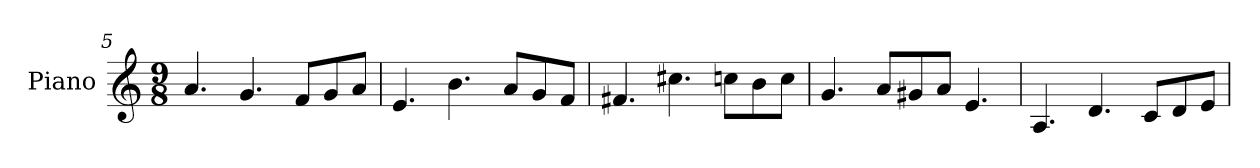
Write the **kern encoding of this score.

**kern
*part1
*staff1
*I"Piano
*I'Pno.
*clefG2
*k[]
*M9/8
=5
4.a/
4.g/
8f/L
8g/
8a/J
=6
4.e/
4.b\
8a/L
8g/
8f/J
!!LO:LB:g=z
=7
4.f#X/
4.cc#X\
8ccn\L
8b\
8cc\J
=8
4.g/
8a/L
8g#X/
8a/J
4.e/
=9
4.A/
4.d/
8c/L
8d/
8e/J
=
*-
